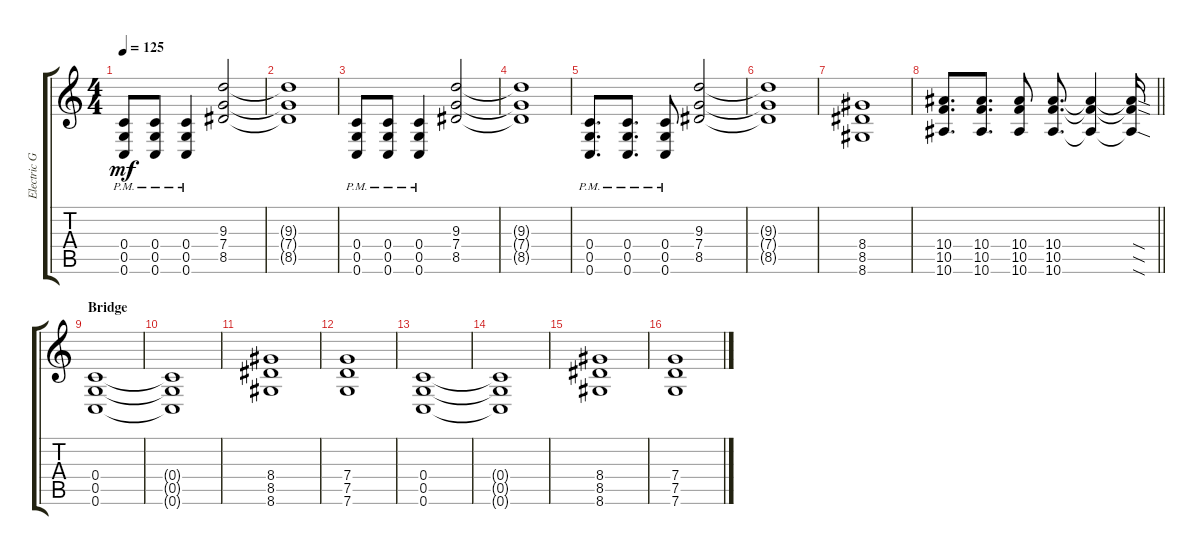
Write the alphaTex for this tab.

\track ("Electric Guitar" "Electric G") {instrument distortionguitar}
\staff {score tabs}
\tuning (D4 A3 F3 C3 G2 C2) {hide}
\ts (4 4)
\tempo 125
\clef g2
\ks c
(0.4 0.5{pm} 0.6{pm}).8{dy mf} (0.4 0.5{pm} 0.6{pm}).8 (0.4 0.5{pm} 0.6{pm}).4 (9.3 7.4 8.5).2 |
(9.3{t} 7.4{t} 8.5{t}).1 |
(0.4 0.5{pm} 0.6{pm}).8 (0.4 0.5{pm} 0.6{pm}).8 (0.4 0.5{pm} 0.6{pm}).4 (9.3 7.4 8.5).2 |
(9.3{t} 7.4{t} 8.5{t}).1 |
(0.4 0.5{pm} 0.6{pm}).8{d} (0.4 0.5{pm} 0.6{pm}).8{d} (0.4 0.5{pm} 0.6{pm}).8 (9.3 7.4 8.5).2 |
(9.3{t} 7.4{t} 8.5{t}).1 |
(8.4 8.5 8.6).1 |
\barLineRight lightlight
(10.4 10.5 10.6).8{d} (10.4 10.5 10.6).8{d} (10.4 10.5 10.6).8 (10.4 10.5 10.6).8{d} (10.4{t} 10.5{t} 10.6{t}).4 (10.4{sod t} 10.5{sod t} 10.6{sod t}).16 |
\section ("" "Bridge")
(0.4 0.5 0.6).1 |
(0.4{t} 0.5{t} 0.6{t}).1 |
(8.4 8.5 8.6).1 |
(7.4 7.5 7.6).1 |
(0.4 0.5 0.6).1 |
(0.4{t} 0.5{t} 0.6{t}).1 |
(8.4 8.5 8.6).1 |
(7.4 7.5 7.6).1
